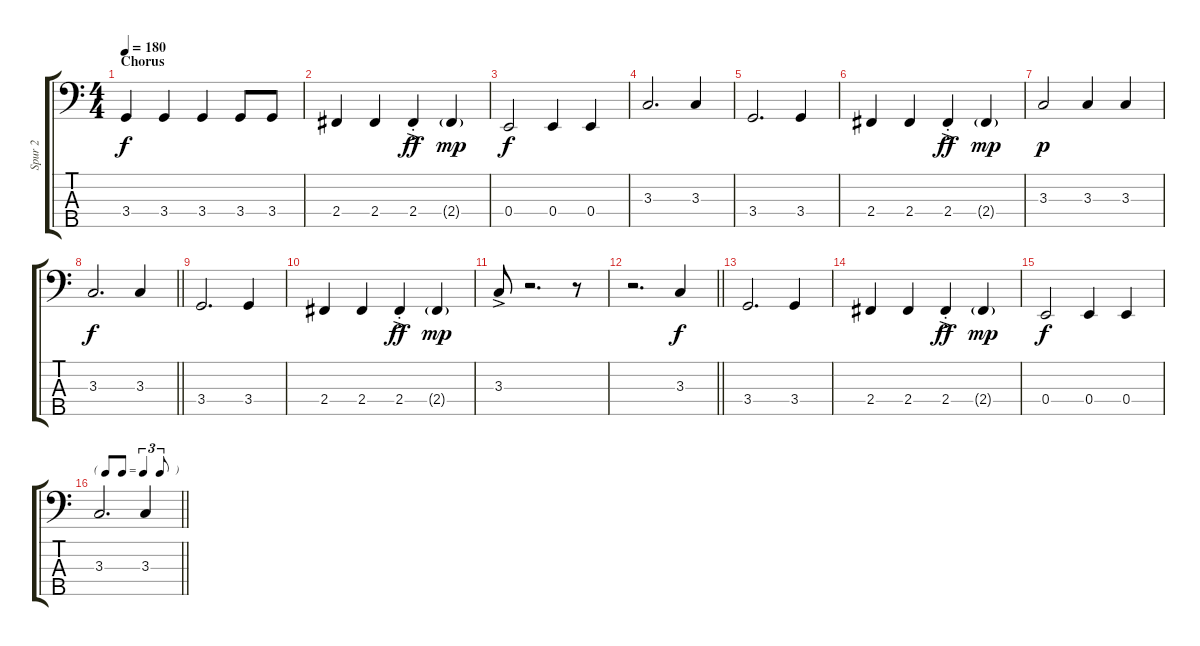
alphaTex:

\track ("Spur 2" "Spur 2") {instrument electricbassfinger}
\staff {score tabs}
\tuning (G2 D2 A1 E1 B0) {hide}
\ts (4 4)
\section ("" "Chorus")
\tempo 180
\clef f4
\ks c
3.4.4{dy f} 3.4.4 3.4.4 3.4.8 3.4.8 |
2.4.4 2.4.4 2.4{ac st}.4{dy ff} 2.4{g}.4{dy mp} |
0.4.2{dy f} 0.4.4 0.4.4 |
3.3.2{d} 3.3.4 |
3.4.2{d} 3.4.4 |
2.4.4 2.4.4 2.4{ac st}.4{dy ff} 2.4{g}.4{dy mp} |
3.3.2{dy p} 3.3.4 3.3.4 |
\barLineRight lightlight
3.3.2{d dy f} 3.3.4 |
3.4.2{d} 3.4.4 |
2.4.4 2.4.4 2.4{ac st}.4{dy ff} 2.4{g}.4{dy mp} |
3.3{ac}.8 r.2{d} r.8 |
\barLineRight lightlight
r.2{d} 3.3.4{dy f} |
3.4.2{d} 3.4.4 |
2.4.4 2.4.4 2.4{ac st}.4{dy ff} 2.4{g}.4{dy mp} |
0.4.2{dy f} 0.4.4 0.4.4 |
\tf triplet8th
\barLineRight lightlight
3.3.2{d} 3.3.4
